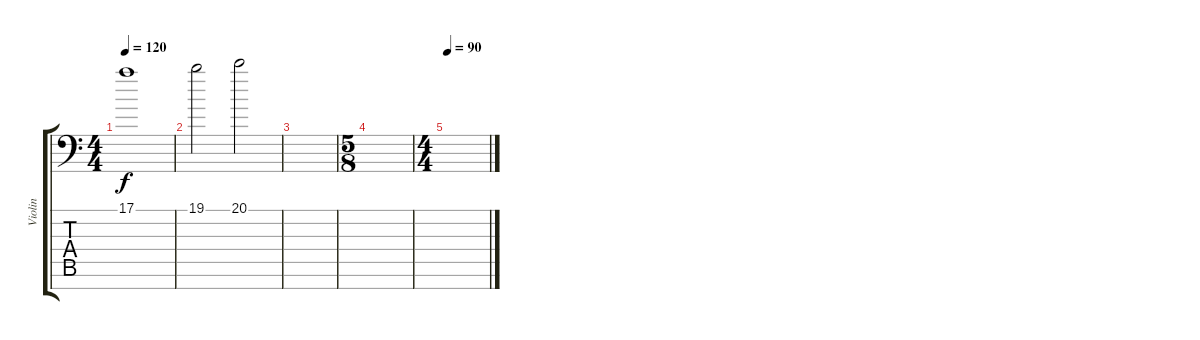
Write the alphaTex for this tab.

\track ("Violin" "Violin") {instrument violin}
\staff {score tabs}
\tuning (E4 B3 G3 D3 A2 E2 A1) {hide}
\ts (4 4)
\tempo 120
\clef f4
\ks c
17.1.1{dy f} |
19.1.2 20.1.2 |
|
\ts (5 8)
|
\ts (4 4)
\tempo 90
